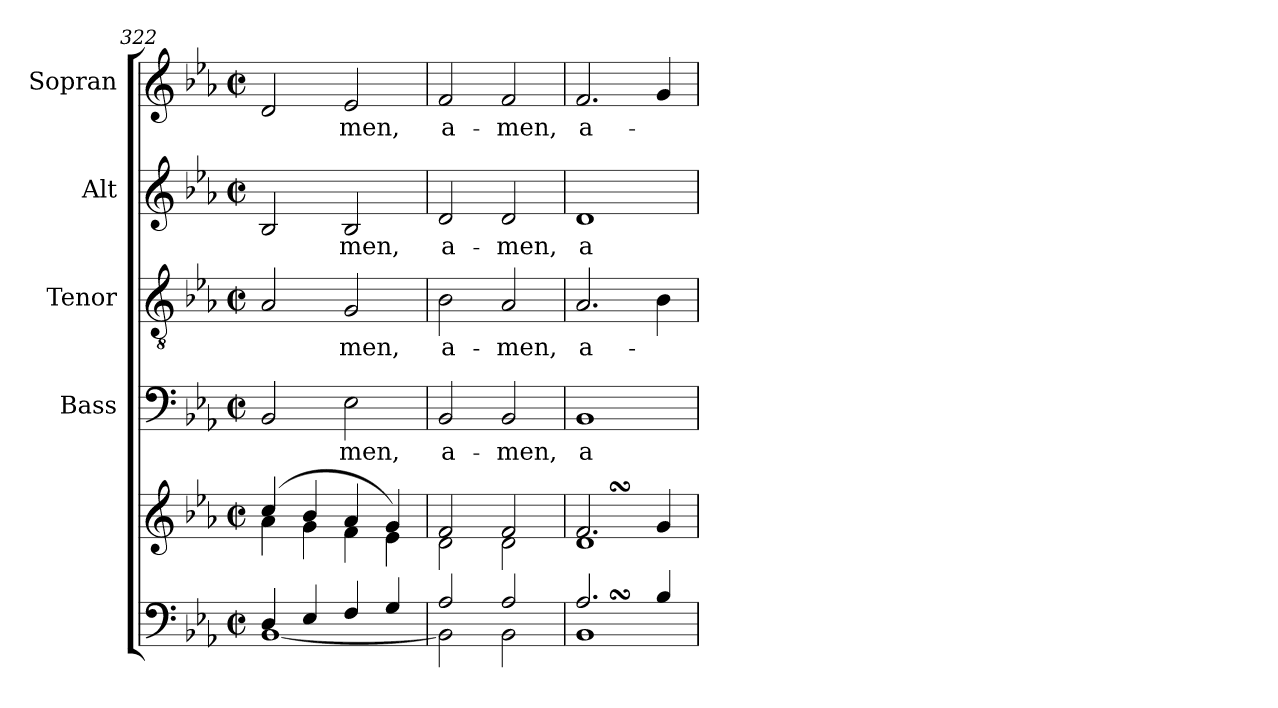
**kern	**kern	**kern	**text	**kern	**text	**kern	**text	**kern	**text
*part5	*part5	*part4	*part4	*part3	*part3	*part2	*part2	*part1	*part1
*staff6	*staff5	*staff4	*staff4	*staff3	*staff3	*staff2	*staff2	*staff1	*staff1
*	*	*I"Bass	*	*I"Tenor	*	*I"Alt	*	*I"Sopran	*
*	*	*I'B.	*	*I'T.	*	*I'A.	*	*I'S.	*
*clefF4	*clefG2	*clefF4	*	*clefGv2	*	*clefG2	*	*clefG2	*
*k[b-e-a-]	*k[b-e-a-]	*k[b-e-a-]	*	*k[b-e-a-]	*	*k[b-e-a-]	*	*k[b-e-a-]	*
*E-:	*E-:	*E-:	*	*E-:	*	*E-:	*	*E-:	*
*M2/2	*M2/2	*M2/2	*	*M2/2	*	*M2/2	*	*M2/2	*
*met(c|)	*met(c|)	*met(c|)	*	*met(c|)	*	*met(c|)	*	*met(c|)	*
=322	=322	=322	=322	=322	=322	=322	=322	=322	=322
*^	*^	*	*	*	*	*	*	*	*
4D/	[<1BB-	(4cc/	4a-\	2BB-/	.	2A-/	.	2B-/	.	2d/	.
4E-/	.	4b-/	4g\	.	.	.	.	.	.	.	.
!	!	!	!	!	!LO:LY:b	!	!LO:LY:b	!	!LO:LY:b	!	!LO:LY:b
4F/	.	4a-/	4f\	2E-\	-men,	2G/	-men,	2B-/	-men,	2e-/	-men,
4G/	.	4g/)	4e-\	.	.	.	.	.	.	.	.
!!LO:PB:g=z
=323	=323	=323	=323	=323	=323	=323	=323	=323	=323	=323	=323
!	!	!	!	!	!LO:LY:b	!	!LO:LY:b	!	!LO:LY:b	!	!LO:LY:b
2A-/	2BB-\]	2f/	2d\	2BB-/	a-	2B-\	a-	2d/	a-	2f/	a-
!	!	!	!	!	!LO:LY:b	!	!LO:LY:b	!	!LO:LY:b	!	!LO:LY:b
2A-/	2BB-\	2f/	2d\	2BB-/	-men,	2A-/	-men,	2d/	-men,	2f/	-men,
=324	=324	=324	=324	=324	=324	=324	=324	=324	=324	=324	=324
!	!	!	!	!	!LO:LY:b	!	!LO:LY:b	!	!LO:LY:b	!	!LO:LY:b
2.A-SSs/	1BB-	2.fSSS/	1d	1BB-	a-	2.A-/	a-	1d	a-	2.f/	a-
4B-/	.	4g/	.	.	.	4B-\	.	.	.	4g/	.
*v	*v	*	*	*	*	*	*	*	*	*	*
*	*v	*v	*	*	*	*	*	*	*	*
=	=	=	=	=	=	=	=	=	=
*-	*-	*-	*-	*-	*-	*-	*-	*-	*-
